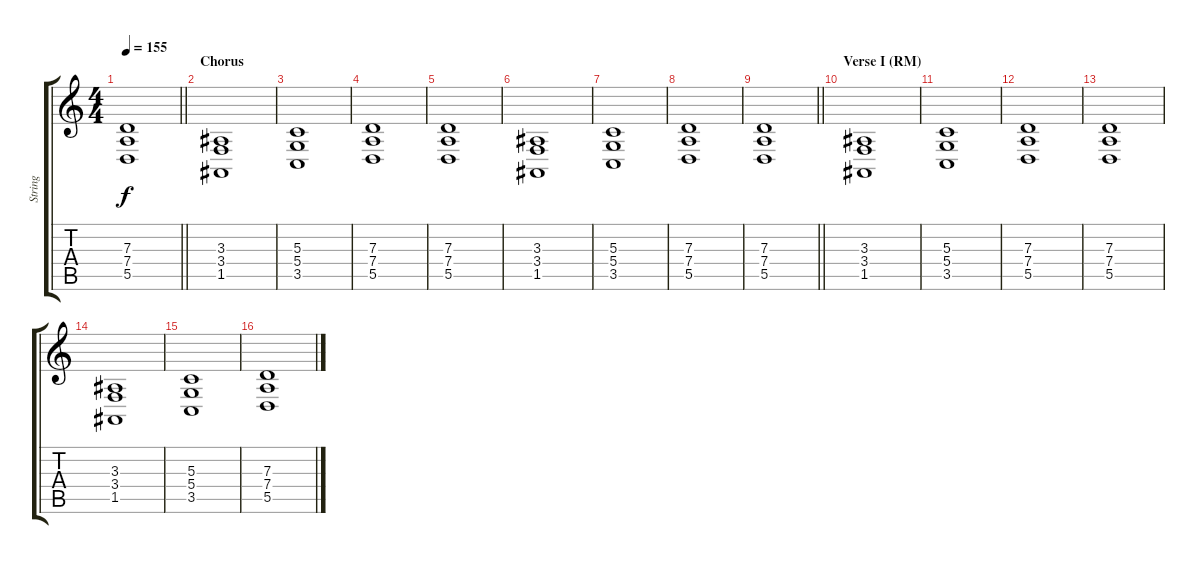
\track ("String" "String") {instrument synthstrings1}
\staff {score tabs}
\tuning (E4 B3 G3 D3 A2 E2) {hide}
\ts (4 4)
\tempo 155
\clef g2
\barLineRight lightlight
\ks c
(7.3 7.4 5.5).1{dy f} |
\section ("" "Chorus")
(3.3 3.4 1.5).1 |
(5.3 5.4 3.5).1 |
(7.3 7.4 5.5).1 |
(7.3 7.4 5.5).1 |
(3.3 3.4 1.5).1 |
(5.3 5.4 3.5).1 |
(7.3 7.4 5.5).1 |
\barLineRight lightlight
(7.3 7.4 5.5).1 |
\section ("" "Verse I (RM)")
(3.3 3.4 1.5).1 |
(5.3 5.4 3.5).1 |
(7.3 7.4 5.5).1 |
(7.3 7.4 5.5).1 |
(3.3 3.4 1.5).1 |
(5.3 5.4 3.5).1 |
(7.3 7.4 5.5).1
